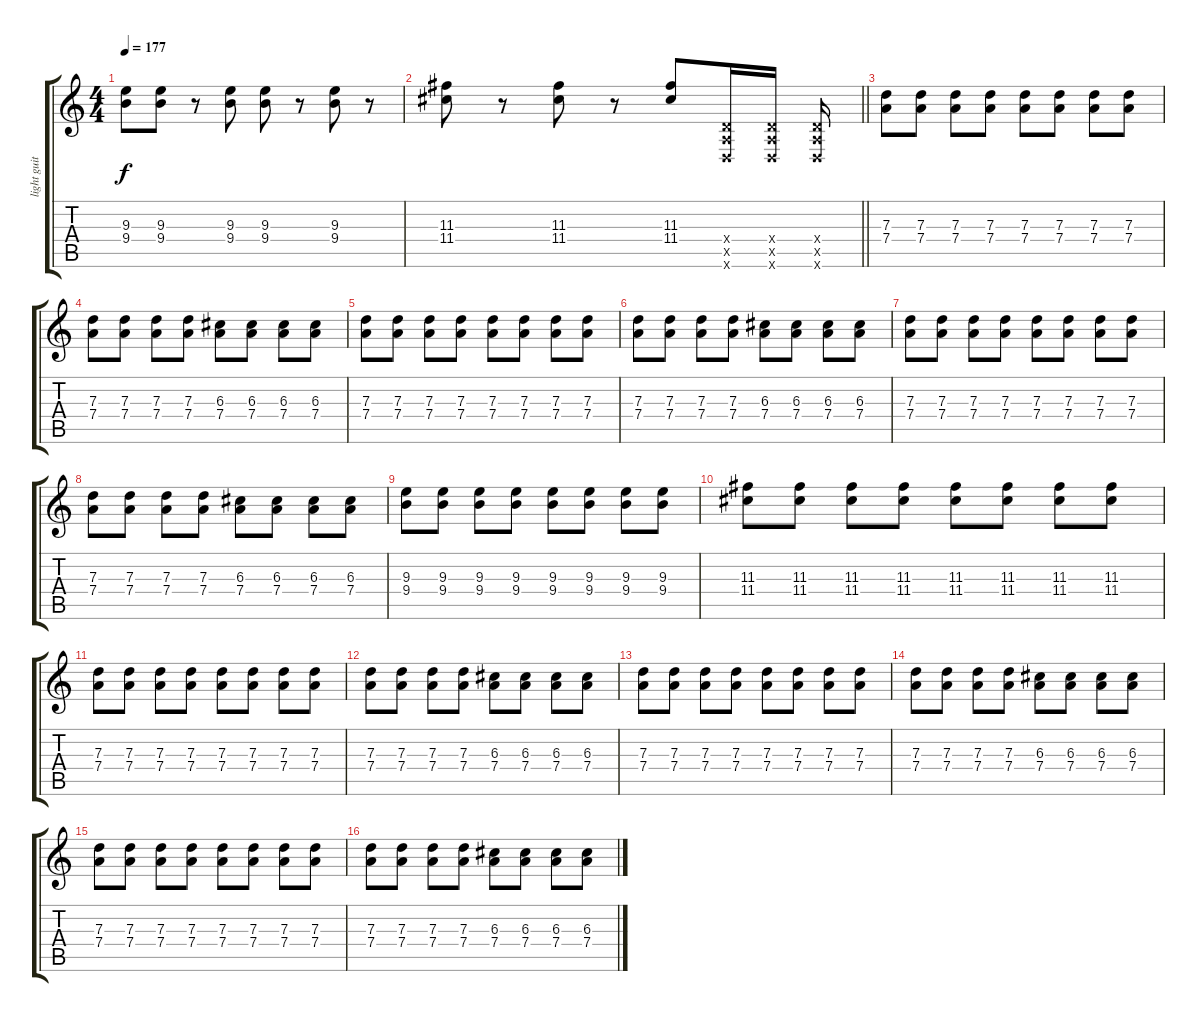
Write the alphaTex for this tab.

\track ("light guitar" "light guit") {instrument distortionguitar}
\staff {score tabs}
\tuning (E4 B3 G3 D3 A2 D2) {hide}
\ts (4 4)
\tempo 177
\clef g2
\ks c
(9.3 9.4).8{dy f} (9.3 9.4).8 r.8 (9.3 9.4).8 (9.3 9.4).8 r.8 (9.3 9.4).8 r.8 |
\barLineRight lightlight
(11.3 11.4).8 r.8 (11.3 11.4).8 r.8 (11.3 11.4).8 (0.4{x} 0.5{x} 0.6{x}).16 (0.4{x} 0.5{x} 0.6{x}).16 (0.4{x} 0.5{x} 0.6{x}).16 |
(7.3 7.4).8 (7.3 7.4).8 (7.3 7.4).8 (7.3 7.4).8 (7.3 7.4).8 (7.3 7.4).8 (7.3 7.4).8 (7.3 7.4).8 |
(7.3 7.4).8 (7.3 7.4).8 (7.3 7.4).8 (7.3 7.4).8 (6.3 7.4).8 (6.3 7.4).8 (6.3 7.4).8 (6.3 7.4).8 |
(7.3 7.4).8 (7.3 7.4).8 (7.3 7.4).8 (7.3 7.4).8 (7.3 7.4).8 (7.3 7.4).8 (7.3 7.4).8 (7.3 7.4).8 |
(7.3 7.4).8 (7.3 7.4).8 (7.3 7.4).8 (7.3 7.4).8 (6.3 7.4).8 (6.3 7.4).8 (6.3 7.4).8 (6.3 7.4).8 |
(7.3 7.4).8 (7.3 7.4).8 (7.3 7.4).8 (7.3 7.4).8 (7.3 7.4).8 (7.3 7.4).8 (7.3 7.4).8 (7.3 7.4).8 |
(7.3 7.4).8 (7.3 7.4).8 (7.3 7.4).8 (7.3 7.4).8 (6.3 7.4).8 (6.3 7.4).8 (6.3 7.4).8 (6.3 7.4).8 |
(9.3 9.4).8 (9.3 9.4).8 (9.3 9.4).8 (9.3 9.4).8 (9.3 9.4).8 (9.3 9.4).8 (9.3 9.4).8 (9.3 9.4).8 |
(11.3 11.4).8 (11.3 11.4).8 (11.3 11.4).8 (11.3 11.4).8 (11.3 11.4).8 (11.3 11.4).8 (11.3 11.4).8 (11.3 11.4).8 |
(7.3 7.4).8 (7.3 7.4).8 (7.3 7.4).8 (7.3 7.4).8 (7.3 7.4).8 (7.3 7.4).8 (7.3 7.4).8 (7.3 7.4).8 |
(7.3 7.4).8 (7.3 7.4).8 (7.3 7.4).8 (7.3 7.4).8 (6.3 7.4).8 (6.3 7.4).8 (6.3 7.4).8 (6.3 7.4).8 |
(7.3 7.4).8 (7.3 7.4).8 (7.3 7.4).8 (7.3 7.4).8 (7.3 7.4).8 (7.3 7.4).8 (7.3 7.4).8 (7.3 7.4).8 |
(7.3 7.4).8 (7.3 7.4).8 (7.3 7.4).8 (7.3 7.4).8 (6.3 7.4).8 (6.3 7.4).8 (6.3 7.4).8 (6.3 7.4).8 |
(7.3 7.4).8 (7.3 7.4).8 (7.3 7.4).8 (7.3 7.4).8 (7.3 7.4).8 (7.3 7.4).8 (7.3 7.4).8 (7.3 7.4).8 |
(7.3 7.4).8 (7.3 7.4).8 (7.3 7.4).8 (7.3 7.4).8 (6.3 7.4).8 (6.3 7.4).8 (6.3 7.4).8 (6.3 7.4).8
